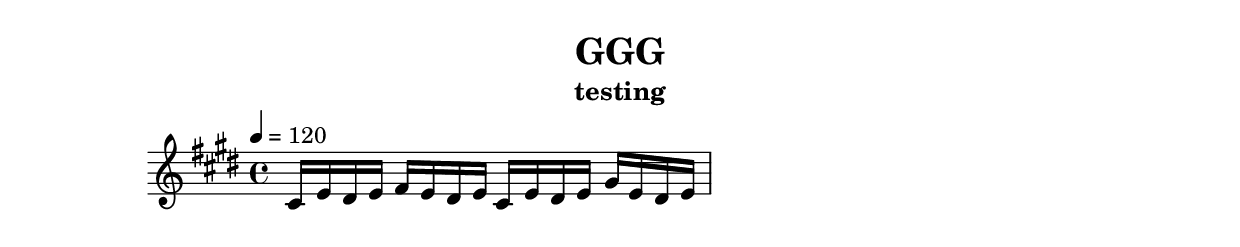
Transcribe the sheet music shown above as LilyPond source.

\version "2.16.0"  % necessary for upgrading to future LilyPond versions.
\language "english"
\header{
    title = "GGG"
    subtitle = "testing"
}

melody = \relative c' {
    % cs16 e ef e fs e ef e cs e ef e gs e ef e 
    % df16 ff ef ff gf ff ef ff df ff ef ff af ff ef ff
    cs16 e ds e fs e ds e cs e ds e gs e ds e 
}

\score {
    {
        \key cs \minor
        \tempo 4 = 120
        \melody
    }
    \layout { }
    \midi { }
}

